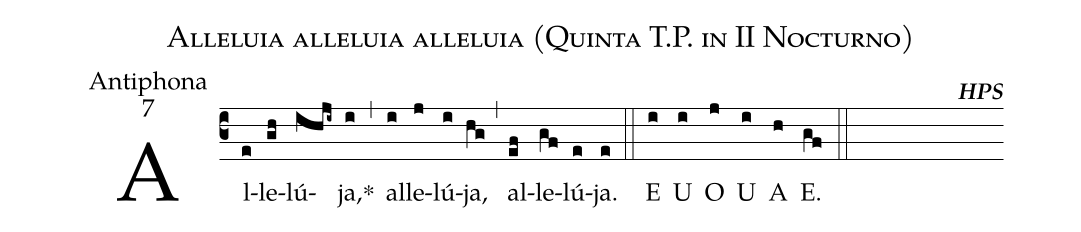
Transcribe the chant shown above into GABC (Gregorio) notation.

name:Alleluia alleluia alleluia (Quinta T.P. in II Nocturno) ;
office-part:Antiphona;
mode:7;
commentary:{\bfseries HPS};
%%
(c3) Al(e)le(gh)lú(ihji~)ja,<sp>*</sp>(i) (,)
al(i)le(j)lú(i)ja,(hg) (,) al(ef)le(gf)lú(e)ja.(e)
<eu> (::) E(i) U(i) O(j) U(i) A(h) E.(gf)  </eu> (::)
